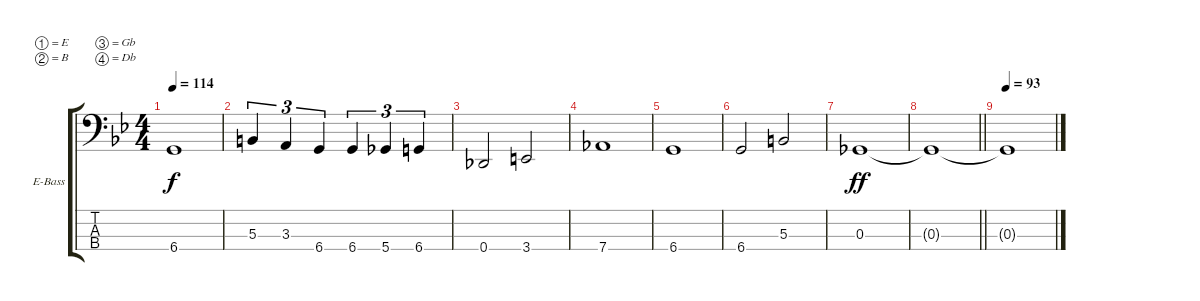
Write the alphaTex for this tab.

\bracketExtendMode groupsimilarinstruments
\firstSystemTrackNameOrientation horizontal
\otherSystemsTrackNameOrientation horizontal
\track ("Bass" "E-Bass") {instrument electricbassfinger}
\staff {score tabs}
\tuning (E2 B1 Gb1 Db1)
\ts (4 4)
\tempo 114
\clef f4
\ks gminor
6.4.1{dy f} |
5.3.4{tu (3 2)} 3.3.4{tu (3 2)} 6.4.4{tu (3 2)} 6.4.4{tu (3 2)} 5.4.4{tu (3 2)} 6.4.4{tu (3 2)} |
0.4.2 3.4.2 |
7.4.1 |
6.4.1 |
6.4.2 5.3.2 |
0.3.1{dy ff} |
\barLineRight lightlight
0.3{t}.1 |
\tempo 93
0.3{t}.1
